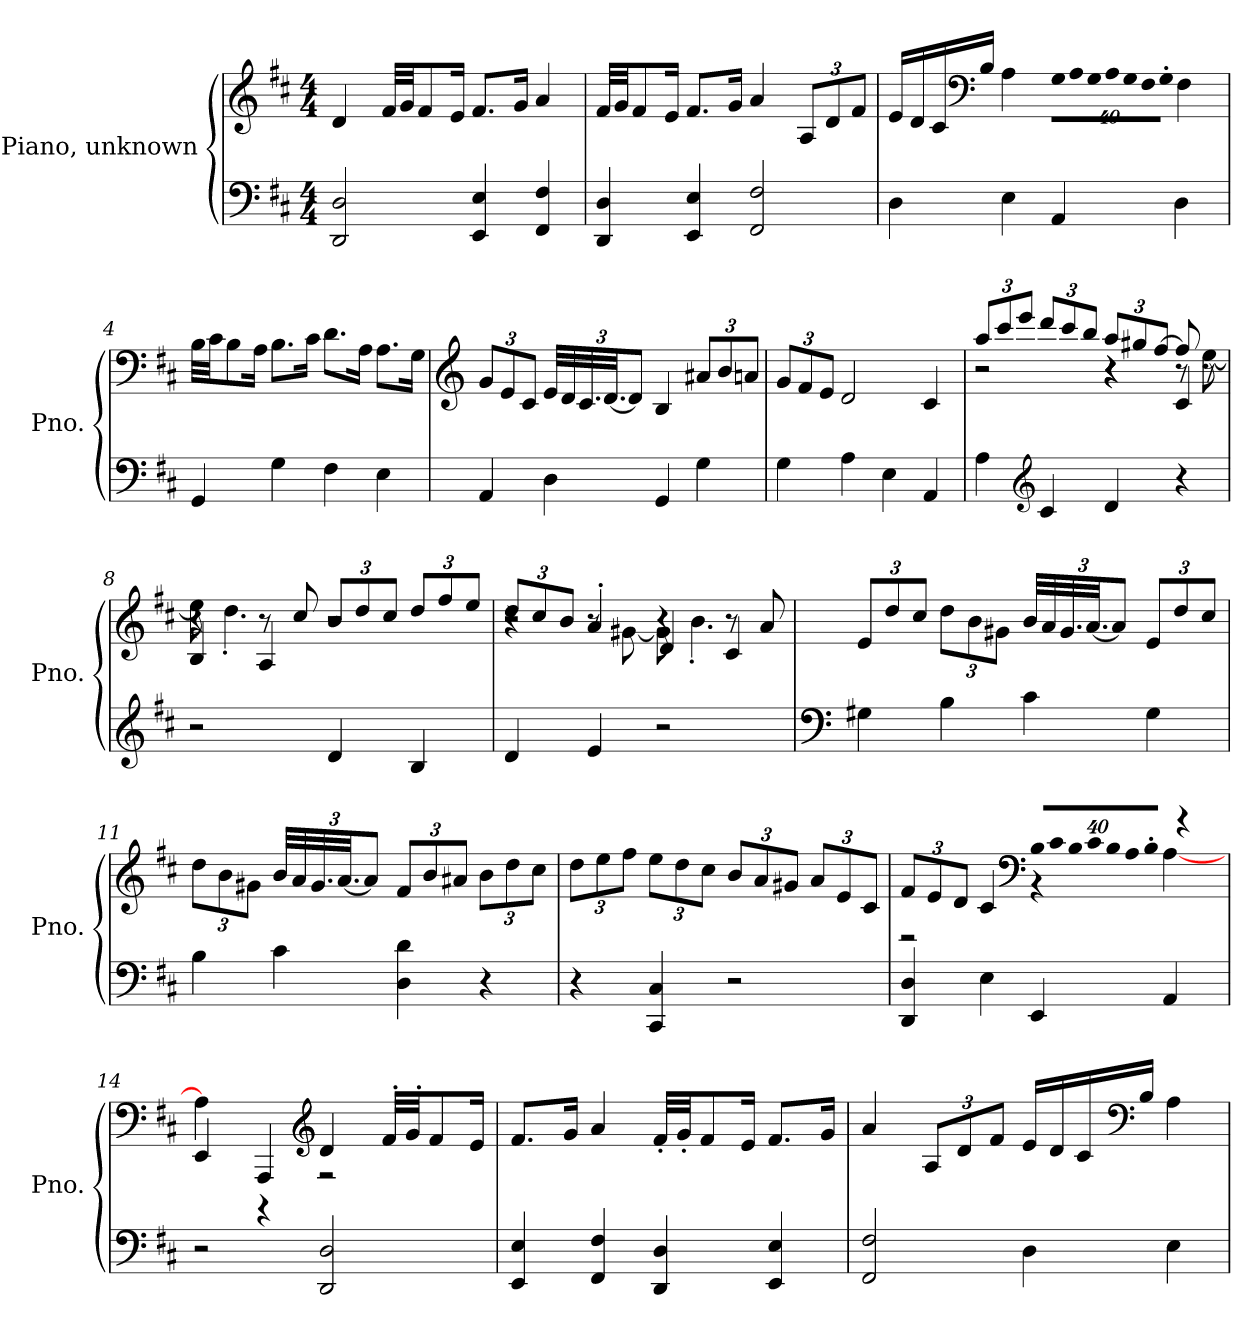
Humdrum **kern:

**kern	**kern
*part1	*part1
*staff2	*staff1
*I"Piano, unknown	*
*I'Pno.	*
*clefF4	*clefG2
*k[f#c#]	*k[f#c#]
*M4/4	*M4/4
*MM120	*MM120
=1	=1
2DD/ 2D/	4d/
.	32f#/LLL
.	32g/JJ
.	8f#/
.	16e/Jk
4EE/ 4E/	8.f#/L
.	16g/Jk
4FF#/ 4F#/	4a/
=2	=2
4DD/ 4D/	32f#/LLL
.	32g/JJ
.	8f#/
.	16e/Jk
4EE/ 4E/	8.f#/L
.	16g/Jk
2FF#/ 2F#/	4a/
*	*Xbrackettup
.	12A/L
.	12d/
.	12f#/J
=3	=3
4D\	16e/LL
.	16d/
.	16c#/
*	*clefF4
.	16B/JJ
4E\	4A\
!	!LO:N:vis=32
4AA/	640%23G\LLL
!	!LO:N:vis=32
.	640%23A\
!	!LO:N:vis=32
.	640%23G\
!	!LO:N:vis=32
.	640%23A\
!	!LO:N:vis=32
.	640%23G\
!	!LO:N:vis=32
.	640%23F#\
!	!LO:N:vis=32
.	640%23G'\JJJ
4D\	.
.	4F#\
640ryy	.
!!LO:LB:g=z
=4	=4
4GG/	32B\LLL
.	32c#\JJ
.	8B\
.	16A\Jk
4G\	8.B\L
.	16c#\Jk
4F#\	8.d\L
.	16A\Jk
4E\	8.A\L
.	16G\Jk
=5	=5
*	*clefG2
4AA/	12g/L
.	12e/
.	12c#/J
4D\	32e/LLL
.	32d/
.	48.c#/
.	[48.d/JJ
.	8d/J]
4GG/	4B/
4G\	12a#X/L
.	12b/
.	12an/J
=6	=6
4G\	12g/L
.	12f#/
.	12e/J
4A\	2d/
4E\	.
4AA/	4c#/
!!LO:LB:g=z
=7	=7
*	*^
*	*	*^
4A\	12aa/L	2r	2r
.	12ccc#/	.	.
.	12eee/J	.	.
*clefG2	*	*	*
4c#/	12ddd/L	.	.
.	12ccc#/	.	.
.	12bb/J	.	.
4d/	12aa/L	4r	4r
.	12gg#X/	.	.
.	[12ff#/J	.	.
4r	8ff#/]	8r	4c#/
.	8r	[8ee\	.
=8	=8	=8	=8
2r	4r	8ee\]	4B/
.	.	4.dd'\	.
.	8r	.	4A/
.	8cc#/	.	.
4d/	12b/L	2r	2r
.	12dd/	.	.
.	12cc#/J	.	.
4B/	12dd/L	.	.
.	12ff#/	.	.
.	12ee/J	.	.
=9	=9	=9	=9
4d/	12dd/L	4r	2r
.	12cc#/	.	.
.	12b/J	.	.
4e/	4a'/	8r	.
.	.	[8g#X\	.
2r	4r	8g#\]	4d/
.	.	4.b'\	.
.	8r	.	4c#/
.	8a/	.	.
*	*v	*v	*v
!!LO:LB:g=z
=10	=10
*clefF4	*
4G#X\	12e/L
.	12dd/
.	12cc#/J
4B\	12dd\L
.	12b\
.	12g#X\J
4c#\	32b/LLL
.	32a/
.	48.g#/
.	[48.a/JJ
.	8a/J]
4G#\	12e/L
.	12dd/
.	12cc#/J
=11	=11
4B\	12dd\L
.	12b\
.	12g#X\J
4c#\	32b/LLL
.	32a/
.	48.g#/
.	[48.a/JJ
.	8a/J]
4D\ 4d\	12f#/L
.	12b/
.	12a#X/J
4r	12b\L
.	12dd\
.	12cc#\J
!!LO:LB:g=z
=12	=12
4r	12dd\L
.	12ee\
.	12ff#\J
4CC#/ 4C#/	12ee\L
.	12dd\
.	12cc#\J
2r	12b/L
.	12a/
.	12g#X/J
.	12a/L
.	12e/
.	12c#/J
=13	=13
*	*^
4DD/ 4D/	12f#/L	2r
.	12e/	.
.	12d/J	.
4E\	4c#/	.
*	*clefF4	*
!	!LO:N:vis=32	!
4EE/	640%23B/LLL	4r
!	!LO:N:vis=32	!
.	640%23c#/	.
!	!LO:N:vis=32	!
.	640%23B/	.
!	!LO:N:vis=32	!
.	640%23c#/	.
!	!LO:N:vis=32	!
.	640%23B/	.
!	!LO:N:vis=32	!
.	640%23A/	.
!	!LO:N:vis=32	!
.	640%23B'/JJJ	.
4AA/	.	[4A\
.	4r	.
640ryy	.	640ryy
=14	=14	=14
2r	4EE/	4A\]
.	4AAA/	4r
*	*clefG2	*
2DD/ 2D/	4d/	2r
.	32f#'/LLL	.
.	32g'/JJ	.
.	8f#/	.
.	16e/Jk	.
*	*v	*v
!!LO:LB:g=z
=15	=15
4EE/ 4E/	8.f#/L
.	16g/Jk
4FF#/ 4F#/	4a/
4DD/ 4D/	32f#'/LLL
.	32g'/JJ
.	8f#/
.	16e/Jk
4EE/ 4E/	8.f#/L
.	16g/Jk
=16	=16
2FF#/ 2F#/	4a/
.	12A/L
.	12d/
.	12f#/J
4D\	16e/LL
.	16d/
.	16c#/
*	*clefF4
.	16B/JJ
4E\	4A\
=	=
*-	*-
